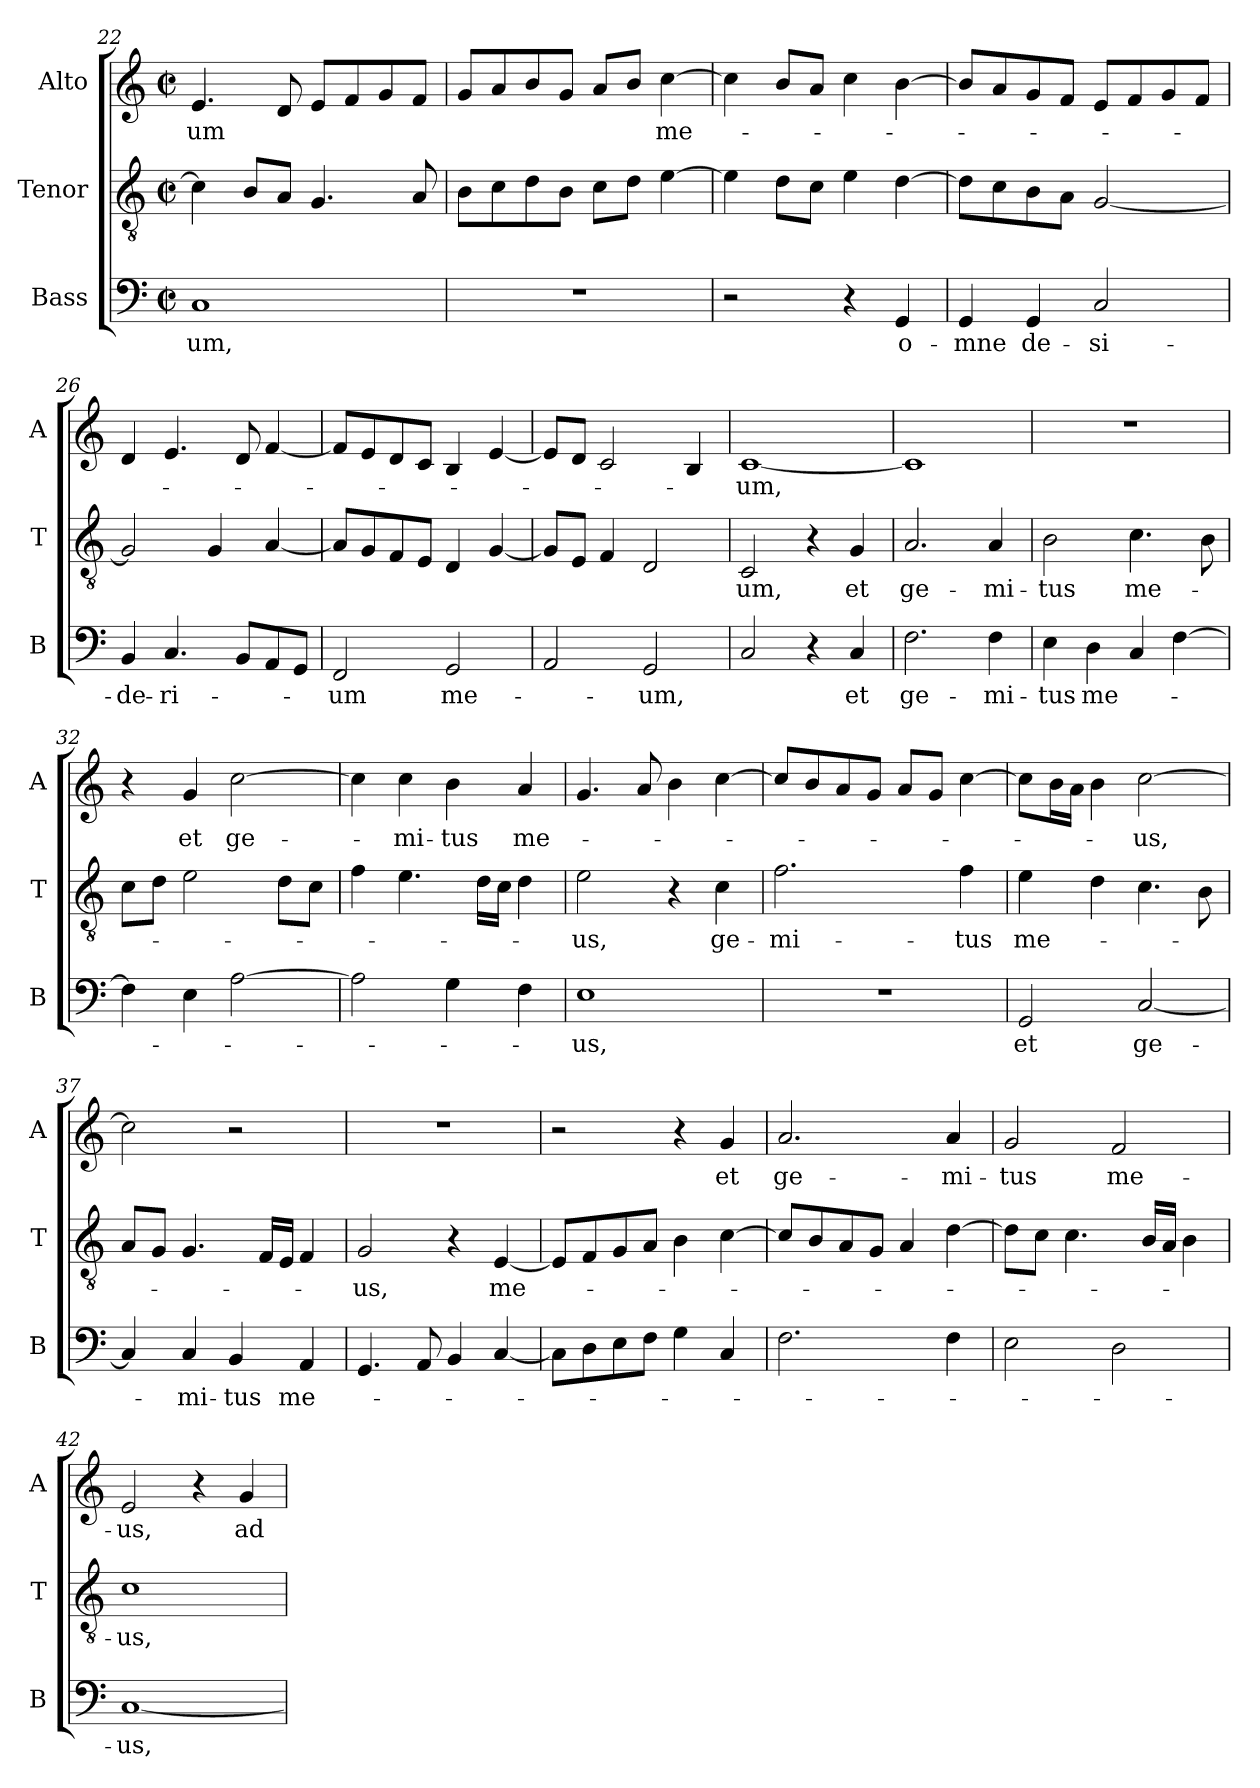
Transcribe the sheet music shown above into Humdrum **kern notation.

**kern	**text	**kern	**text	**kern	**text
*part3	*part3	*part2	*part2	*part1	*part1
*staff3	*staff3	*staff2	*staff2	*staff1	*staff1
*I"Bass	*	*I"Tenor	*	*I"Alto	*
*I'B	*	*I'T	*	*I'A	*
*clefF4	*	*clefGv2	*	*clefG2	*
*k[]	*	*k[]	*	*k[]	*
*C:	*	*C:	*	*C:	*
*M2/2	*	*M2/2	*	*M2/2	*
*met(c|)	*	*met(c|)	*	*met(c|)	*
=22	=22	=22	=22	=22	=22
!	!LO:LY:b	!	!	!	!LO:LY:b
1C	-um,	4c\]	.	4.e/	-um
.	.	8B/L	.	.	.
.	.	8A/J	.	8d/	.
.	.	4.G/	.	8e/L	.
.	.	.	.	8f/	.
.	.	.	.	8g/	.
.	.	8A/	.	8f/J	.
=23	=23	=23	=23	=23	=23
1r	.	8B\L	.	8g/L	.
.	.	8c\	.	8a/	.
.	.	8d\	.	8b/	.
.	.	8B\J	.	8g/J	.
.	.	8c\L	.	8a/L	.
.	.	8d\J	.	8b/J	.
!	!	!	!	!	!LO:LY:b
.	.	[4e\	.	[4cc\	me-
=24	=24	=24	=24	=24	=24
2r	.	4e\]	.	4cc\]	.
.	.	8d\L	.	8b/L	.
.	.	8c\J	.	8a/J	.
4r	.	4e\	.	4cc\	.
!	!LO:LY:b	!	!	!	!
4GG/	o-	[4d\	.	[4b\	.
!!LO:LB:g=z
=25	=25	=25	=25	=25	=25
!	!LO:LY:b	!	!	!	!
4GG/	-mne	8d\L]	.	8b/L]	.
.	.	8c\	.	8a/	.
!	!LO:LY:b	!	!	!	!
4GG/	de-	8B\	.	8g/	.
.	.	8A\J	.	8f/J	.
!	!LO:LY:b	!	!	!	!
2C/	-si-	[2G/	.	8e/L	.
.	.	.	.	8f/	.
.	.	.	.	8g/	.
.	.	.	.	8f/J	.
=26	=26	=26	=26	=26	=26
!	!LO:LY:b	!	!	!	!
4BB/	-de-	2G/]	.	4d/	.
!	!LO:LY:b	!	!	!	!
4.C/	-ri-	.	.	4.e/	.
.	.	4G/	.	.	.
8BB/L	.	.	.	8d/	.
8AA/	.	[4A/	.	[4f/	.
8GG/J	.	.	.	.	.
=27	=27	=27	=27	=27	=27
!	!LO:LY:b	!	!	!	!
2FF/	-um	8A/L]	.	8f/L]	.
.	.	8G/	.	8e/	.
.	.	8F/	.	8d/	.
.	.	8E/J	.	8c/J	.
!	!LO:LY:b	!	!	!	!
2GG/	me-	4D/	.	4B/	.
.	.	[4G/	.	[4e/	.
=28	=28	=28	=28	=28	=28
2AA/	.	8G/L]	.	8e/L]	.
.	.	8E/J	.	8d/J	.
.	.	4F/	.	2c/	.
!	!LO:LY:b	!	!	!	!
2GG/	-um,	2D/	.	.	.
.	.	.	.	4B/	.
=29	=29	=29	=29	=29	=29
!	!	!	!LO:LY:b	!	!LO:LY:b
2C/	.	2C/	-um,	[1c	-um,
4r	.	4r	.	.	.
!	!LO:LY:b	!	!LO:LY:b	!	!
4C/	et	4G/	et	.	.
!!LO:LB:g=z
=30	=30	=30	=30	=30	=30
!	!LO:LY:b	!	!LO:LY:b	!	!
2.F\	ge-	2.A/	ge-	1c]	.
!	!LO:LY:b	!	!LO:LY:b	!	!
4F\	-mi-	4A/	-mi-	.	.
=31	=31	=31	=31	=31	=31
!	!LO:LY:b	!	!LO:LY:b	!	!
4E\	-tus	2B\	-tus	1r	.
!	!LO:LY:b	!	!	!	!
4D\	me-	.	.	.	.
!	!	!	!LO:LY:b	!	!
4C/	.	4.c\	me-	.	.
[4F\	.	.	.	.	.
.	.	8B\	.	.	.
=32	=32	=32	=32	=32	=32
4F\]	.	8c\L	.	4r	.
.	.	8d\J	.	.	.
!	!	!	!	!	!LO:LY:b
4E\	.	2e\	.	4g/	et
!	!	!	!	!	!LO:LY:b
[2A\	.	.	.	[2cc\	ge-
.	.	8d\L	.	.	.
.	.	8c\J	.	.	.
=33	=33	=33	=33	=33	=33
2A\]	.	4f\	.	4cc\]	.
!	!	!	!	!	!LO:LY:b
.	.	4.e\	.	4cc\	-mi-
!	!	!	!	!	!LO:LY:b
4G\	.	.	.	4b\	-tus
.	.	16d\LL	.	.	.
.	.	16c\JJ	.	.	.
!	!	!	!	!	!LO:LY:b
4F\	.	4d\	.	4a/	me-
=34	=34	=34	=34	=34	=34
!	!LO:LY:b	!	!LO:LY:b	!	!
1E	-us,	2e\	-us,	4.g/	.
.	.	.	.	8a/	.
.	.	4r	.	4b\	.
!	!	!	!LO:LY:b	!	!
.	.	4c\	ge-	[4cc\	.
!!LO:PB:g=z
=35	=35	=35	=35	=35	=35
!	!	!	!LO:LY:b	!	!
1r	.	2.f\	-mi-	8cc/L]	.
.	.	.	.	8b/	.
.	.	.	.	8a/	.
.	.	.	.	8g/J	.
.	.	.	.	8a/L	.
.	.	.	.	8g/J	.
!	!	!	!LO:LY:b	!	!
.	.	4f\	-tus	[4cc\	.
=36	=36	=36	=36	=36	=36
!	!LO:LY:b	!	!LO:LY:b	!	!
2GG/	et	4e\	me-	8cc\L]	.
.	.	.	.	16b\L	.
.	.	.	.	16a\JJ	.
.	.	4d\	.	4b\	.
!	!LO:LY:b	!	!	!	!LO:LY:b
[2C/	ge-	4.c\	.	[2cc\	-us,
.	.	8B\	.	.	.
=37	=37	=37	=37	=37	=37
4C/]	.	8A/L	.	2cc\]	.
.	.	8G/J	.	.	.
!	!LO:LY:b	!	!	!	!
4C/	-mi-	4.G/	.	.	.
!	!LO:LY:b	!	!	!	!
4BB/	-tus	.	.	2r	.
.	.	16F/LL	.	.	.
.	.	16E/JJ	.	.	.
!	!LO:LY:b	!	!	!	!
4AA/	me-	4F/	.	.	.
=38	=38	=38	=38	=38	=38
!	!	!	!LO:LY:b	!	!
4.GG/	.	2G/	-us,	1r	.
8AA/	.	.	.	.	.
4BB/	.	4r	.	.	.
!	!	!	!LO:LY:b	!	!
[4C/	.	[4E/	me-	.	.
=39	=39	=39	=39	=39	=39
8C\L]	.	8E/L]	.	2r	.
8D\	.	8F/	.	.	.
8E\	.	8G/	.	.	.
8F\J	.	8A/J	.	.	.
4G\	.	4B\	.	4r	.
!	!	!	!	!	!LO:LY:b
4C/	.	[4c\	.	4g/	et
!!LO:LB:g=z
=40	=40	=40	=40	=40	=40
!	!	!	!	!	!LO:LY:b
2.F\	.	8c/L]	.	2.a/	ge-
.	.	8B/	.	.	.
.	.	8A/	.	.	.
.	.	8G/J	.	.	.
.	.	4A/	.	.	.
!	!	!	!	!	!LO:LY:b
4F\	.	[4d\	.	4a/	-mi-
=41	=41	=41	=41	=41	=41
!	!	!	!	!	!LO:LY:b
2E\	.	8d\L]	.	2g/	-tus
.	.	8c\J	.	.	.
.	.	4.c\	.	.	.
!	!	!	!	!	!LO:LY:b
2D\	.	.	.	2f/	me-
.	.	16B/LL	.	.	.
.	.	16A/JJ	.	.	.
.	.	4B\	.	.	.
=42	=42	=42	=42	=42	=42
!	!LO:LY:b	!	!LO:LY:b	!	!LO:LY:b
[1C	-us,	1c	-us,	2e/	-us,
.	.	.	.	4r	.
!	!	!	!	!	!LO:LY:b
.	.	.	.	4g/	ad
=	=	=	=	=	=
*-	*-	*-	*-	*-	*-
